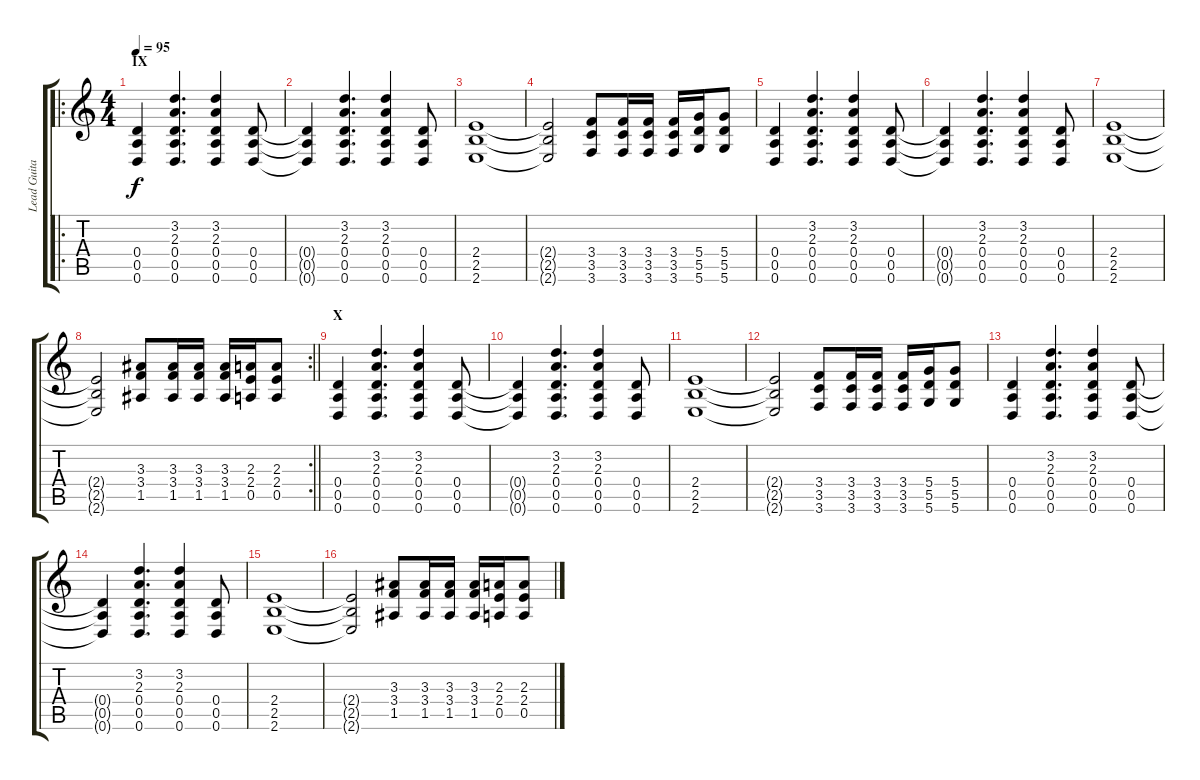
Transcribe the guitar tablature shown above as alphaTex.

\track ("Lead Guitar" "Lead Guita") {instrument distortionguitar}
\staff {score tabs}
\tuning (E4 B3 G3 D3 A2 D2) {hide}
\ro
\ts (4 4)
\section ("" "IX")
\tempo 95
\clef g2
\ks c
(0.4 0.5 0.6).4{dy f} (3.2 2.3 0.4 0.5 0.6).4{d} (3.2 2.3 0.4 0.5 0.6).4 (0.4 0.5 0.6).8 |
(0.4{t} 0.5{t} 0.6{t}).4 (3.2 2.3 0.4 0.5 0.6).4{d} (3.2 2.3 0.4 0.5 0.6).4 (0.4 0.5 0.6).8 |
(2.4 2.5 2.6).1 |
(2.4{t} 2.5{t} 2.6{t}).2 (3.4 3.5 3.6).8 (3.4 3.5 3.6).16 (3.4 3.5 3.6).16 (3.4 3.5 3.6).16 (5.4 5.5 5.6).16 (5.4 5.5 5.6).8 |
(0.4 0.5 0.6).4 (3.2 2.3 0.4 0.5 0.6).4{d} (3.2 2.3 0.4 0.5 0.6).4 (0.4 0.5 0.6).8 |
(0.4{t} 0.5{t} 0.6{t}).4 (3.2 2.3 0.4 0.5 0.6).4{d} (3.2 2.3 0.4 0.5 0.6).4 (0.4 0.5 0.6).8 |
(2.4 2.5 2.6).1 |
\rc 2
\barLineRight lightlight
(2.4{t} 2.5{t} 2.6{t}).2 (3.3 3.4 1.5).8 (3.3 3.4 1.5).16 (3.3 3.4 1.5).16 (3.3 3.4 1.5).16 (2.3 2.4 0.5).16 (2.3 2.4 0.5).8 |
\section ("" "X")
(0.4 0.5 0.6).4{volume 5} (3.2 2.3 0.4 0.5 0.6).4{d} (3.2 2.3 0.4 0.5 0.6).4 (0.4 0.5 0.6).8 |
(0.4{t} 0.5{t} 0.6{t}).4 (3.2 2.3 0.4 0.5 0.6).4{d} (3.2 2.3 0.4 0.5 0.6).4 (0.4 0.5 0.6).8 |
(2.4 2.5 2.6).1 |
(2.4{t} 2.5{t} 2.6{t}).2 (3.4 3.5 3.6).8 (3.4 3.5 3.6).16 (3.4 3.5 3.6).16 (3.4 3.5 3.6).16 (5.4 5.5 5.6).16 (5.4 5.5 5.6).8 |
(0.4 0.5 0.6).4{volume 0} (3.2 2.3 0.4 0.5 0.6).4{d} (3.2 2.3 0.4 0.5 0.6).4 (0.4 0.5 0.6).8 |
(0.4{t} 0.5{t} 0.6{t}).4 (3.2 2.3 0.4 0.5 0.6).4{d} (3.2 2.3 0.4 0.5 0.6).4 (0.4 0.5 0.6).8 |
(2.4 2.5 2.6).1 |
(2.4{t} 2.5{t} 2.6{t}).2 (3.3 3.4 1.5).8 (3.3 3.4 1.5).16 (3.3 3.4 1.5).16 (3.3 3.4 1.5).16 (2.3 2.4 0.5).16 (2.3 2.4 0.5).8
